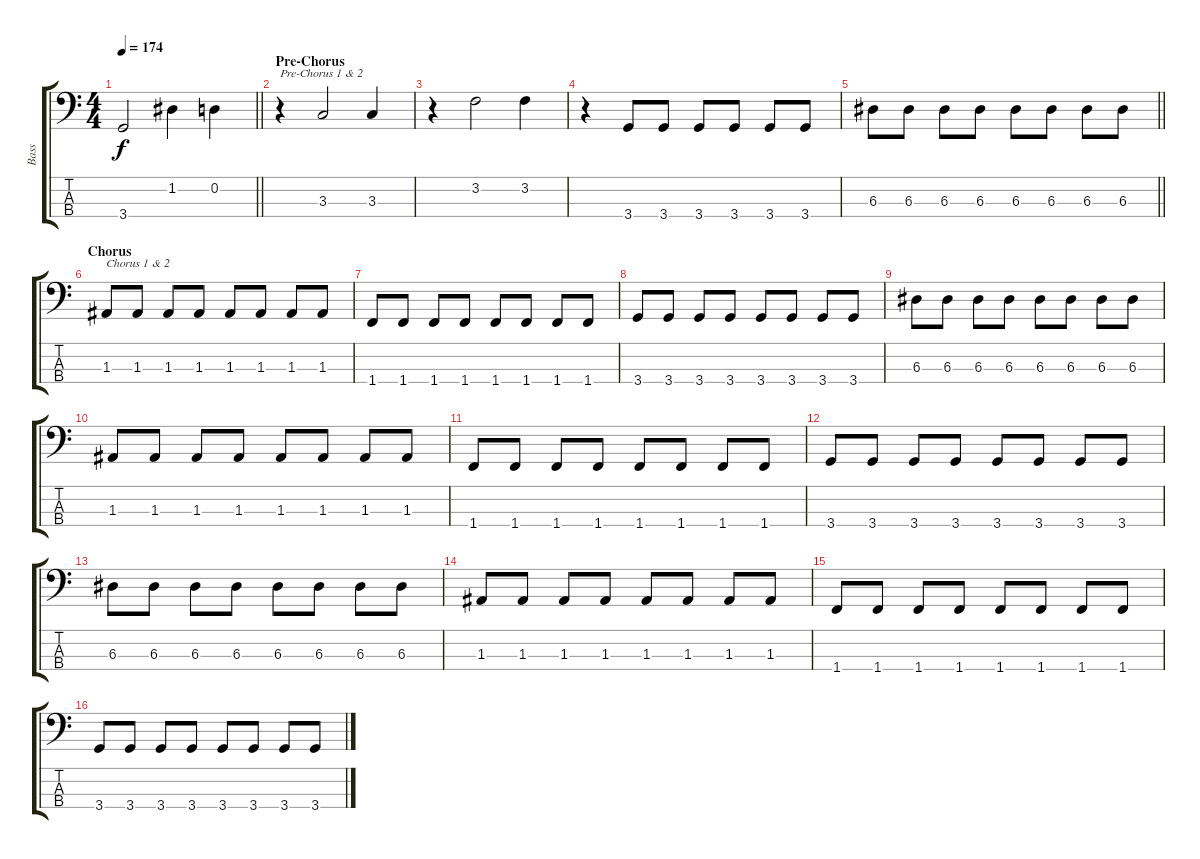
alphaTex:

\track ("Bass" "Bass") {instrument electricbasspick}
\staff {score tabs}
\tuning (G2 D2 A1 E1) {hide}
\ts (4 4)
\tempo 174
\clef f4
\barLineRight lightlight
\ks c
3.4.2{dy f} 1.2.4 0.2.4 |
\section ("" "Pre-Chorus")
r.4{txt "Pre-Chorus 1 & 2"} 3.3.2 3.3.4 |
r.4 3.2.2 3.2.4 |
r.4 3.4.8 3.4.8 3.4.8 3.4.8 3.4.8 3.4.8 |
\barLineRight lightlight
6.3.8 6.3.8 6.3.8 6.3.8 6.3.8 6.3.8 6.3.8 6.3.8 |
\section ("" "Chorus")
1.3.8{txt "Chorus 1 & 2"} 1.3.8 1.3.8 1.3.8 1.3.8 1.3.8 1.3.8 1.3.8 |
1.4.8 1.4.8 1.4.8 1.4.8 1.4.8 1.4.8 1.4.8 1.4.8 |
3.4.8 3.4.8 3.4.8 3.4.8 3.4.8 3.4.8 3.4.8 3.4.8 |
6.3.8 6.3.8 6.3.8 6.3.8 6.3.8 6.3.8 6.3.8 6.3.8 |
1.3.8 1.3.8 1.3.8 1.3.8 1.3.8 1.3.8 1.3.8 1.3.8 |
1.4.8 1.4.8 1.4.8 1.4.8 1.4.8 1.4.8 1.4.8 1.4.8 |
3.4.8 3.4.8 3.4.8 3.4.8 3.4.8 3.4.8 3.4.8 3.4.8 |
6.3.8 6.3.8 6.3.8 6.3.8 6.3.8 6.3.8 6.3.8 6.3.8 |
1.3.8 1.3.8 1.3.8 1.3.8 1.3.8 1.3.8 1.3.8 1.3.8 |
1.4.8 1.4.8 1.4.8 1.4.8 1.4.8 1.4.8 1.4.8 1.4.8 |
3.4.8 3.4.8 3.4.8 3.4.8 3.4.8 3.4.8 3.4.8 3.4.8
